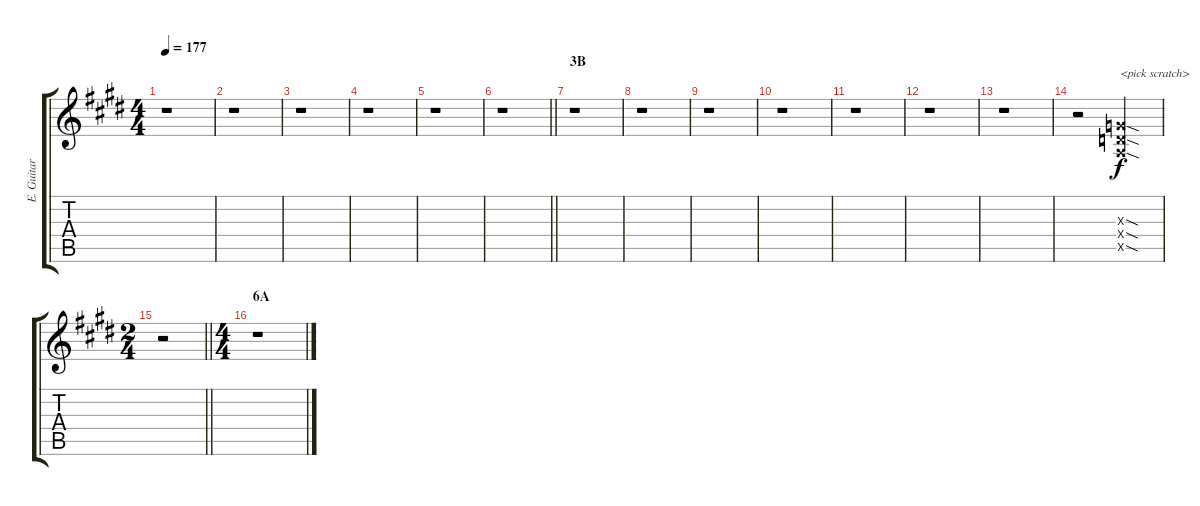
\track ("E. Guitar III" "E. Guitar ") {instrument overdrivenguitar}
\staff {score tabs}
\tuning (E4 B3 G3 D3 A2 E2) {hide}
\ts (4 4)
\tempo 177
\clef g2
\ks e
r.1{dy f} |
r.1 |
r.1 |
r.1 |
r.1 |
\barLineRight lightlight
r.1 |
\section ("" "3B")
r.1 |
r.1 |
r.1 |
r.1 |
r.1 |
r.1 |
r.1 |
r.2 (0.3{sod x} 0.4{sod x} 0.5{sod x}).2{txt "<pick scratch>"} |
\ts (2 4)
\barLineRight lightlight
r.2 |
\ts (4 4)
\section ("" "6A")
r.1
